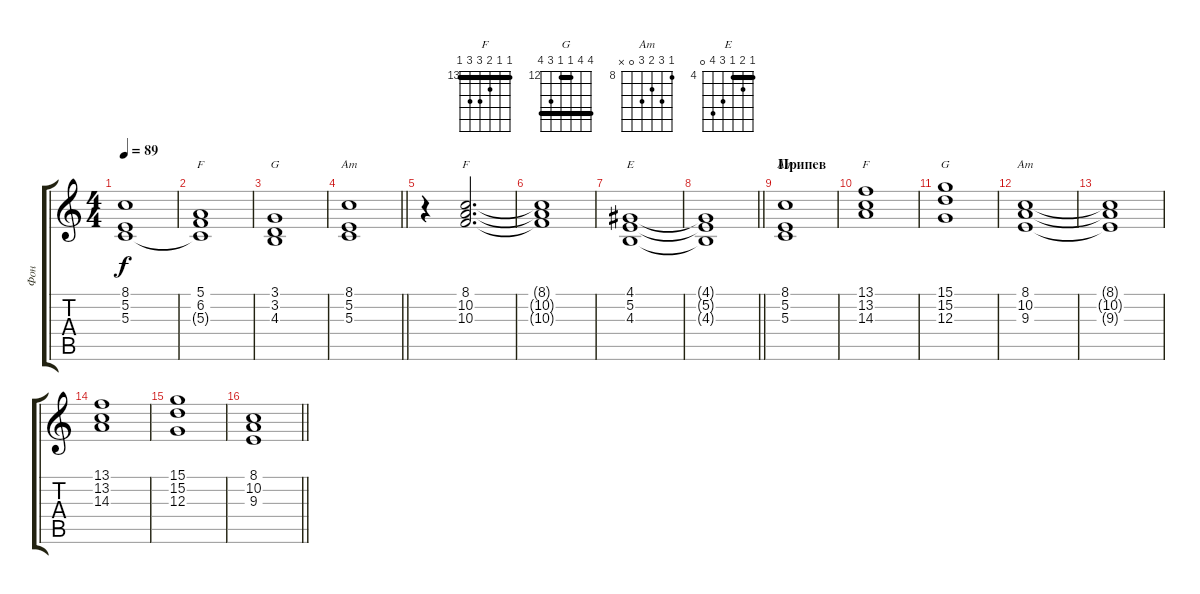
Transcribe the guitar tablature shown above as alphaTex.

\track ("Фон" "Фон") {instrument pad2warm}
\staff {score tabs}
\tuning (E4 B3 G3 D3 A2 E2) {hide}
\chord ("F" 5 6 5 7 8 x) {firstfret 5 barre 5}
\chord ("G" 3 3 4 0 2 3) {barre 3}
\chord ("Am" 8 5 5 7 7 5) {firstfret 5 barre 5}
\chord ("F" 8 10 10 10 8 x) {firstfret 8 barre 8}
\chord ("E" 4 5 4 6 7 0) {firstfret 4 barre 4}
\chord ("Am" 8 5 5 7 x x) {firstfret 5 barre 5}
\chord ("F" 13 13 14 15 15 13) {firstfret 13 barre 13}
\chord ("G" 15 15 12 12 14 15) {firstfret 12 barre (12 15)}
\chord ("Am" 8 10 9 10 0 x) {firstfret 8}
\ts (4 4)
\tempo 89
\clef g2
\ks c
(8.1{t} 5.2{t} 5.3{t}).1{dy f} |
(5.1 6.2 5.3{t}).1{ch "F"} |
(3.1 3.2 4.3).1{ch "G"} |
\barLineRight lightlight
(8.1 5.2 5.3).1{ch "Am"} |
r.4 (8.1 10.2 10.3).2{d ch "F"} |
(8.1{t} 10.2{t} 10.3{t}).1 |
(4.1 5.2 4.3).1{ch "E"} |
\barLineRight lightlight
(4.1{t} 5.2{t} 4.3{t}).1 |
\section ("" "Припев")
(8.1 5.2 5.3).1{ch "Am"} |
(13.1 13.2 14.3).1{ch "F"} |
(15.1 15.2 12.3).1{ch "G"} |
(8.1 10.2 9.3).1{ch "Am"} |
(8.1{t} 10.2{t} 9.3{t}).1 |
(13.1 13.2 14.3).1 |
(15.1 15.2 12.3).1 |
\barLineRight lightlight
(8.1 10.2 9.3).1
